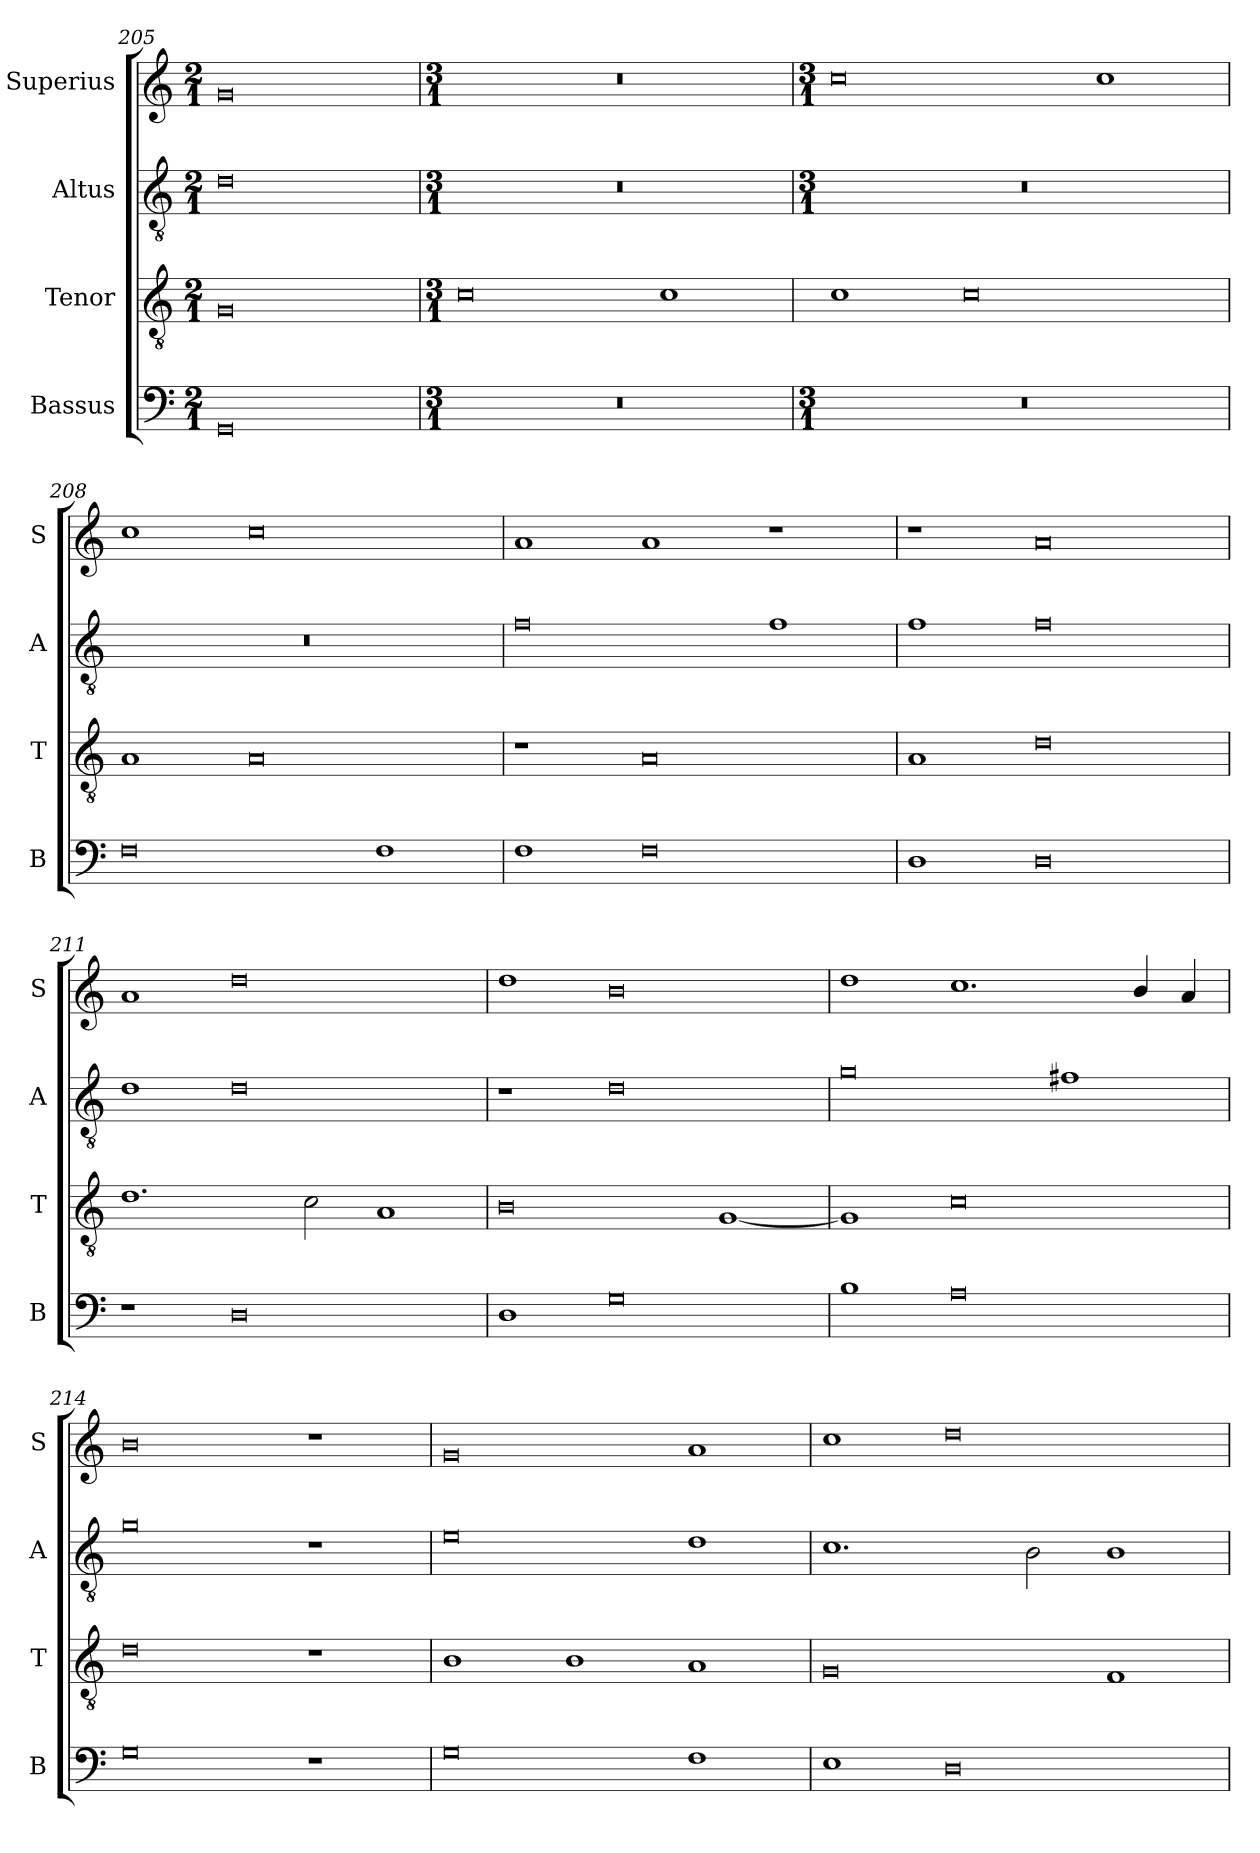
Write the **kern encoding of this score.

**kern	**kern	**kern	**kern
*part4	*part3	*part2	*part1
*staff4	*staff3	*staff2	*staff1
*I"Bassus	*I"Tenor	*I"Altus	*I"Superius
*I'B	*I'T	*I'A	*I'S
*clefF4	*clefGv2	*clefGv2	*clefG2
*k[]	*k[]	*k[]	*k[]
*M2/1	*M2/1	*M2/1	*M2/1
=205	=205	=205	=205
0GG	0G	0d	0g
=206	=206	=206	=206
*M3/1	*M3/1	*M3/1	*M3/1
0.r	0c	0.r	0.r
.	1c\	.	.
=207	=207	=207	=207
*M3/1	*	*M3/1	*M3/1
0.r	1c\	0.r	0cc
.	0c	.	.
.	.	.	1cc\
=208	=208	=208	=208
0F	1A/	0.r	1cc\
.	0A	.	0cc
1F\	.	.	.
=209	=209	=209	=209
1F\	1r	0f	1a/
0F	0A	.	1a/
.	.	1f\	1r
=210	=210	=210	=210
1D\	1A/	1f\	1r
0D	0d	0f	0a
=211	=211	=211	=211
1r	1.d\	1d\	1a/
0D	.	0d	0dd
.	2c\	.	.
.	1A/	.	.
=212	=212	=212	=212
1D\	0B	1r	1dd\
0G	.	0d	0b
.	[1G/	.	.
=213	=213	=213	=213
1B\	1G/]	0g	1dd\
0A	0c	.	1.cc\
.	.	1f#X\	.
.	.	.	4b/
.	.	.	4a/
=214	=214	=214	=214
0G	0d	0g	0b
1r	1r	1r	1r
=215	=215	=215	=215
0G	1B\	0e	0g
.	1B\	.	.
1F\	1A/	1d\	1a/
=216	=216	=216	=216
1E\	0G	1.c\	1cc\
0D	.	.	0dd
.	.	2B\	.
.	1F/	1B\	.
=	=	=	=
*-	*-	*-	*-
